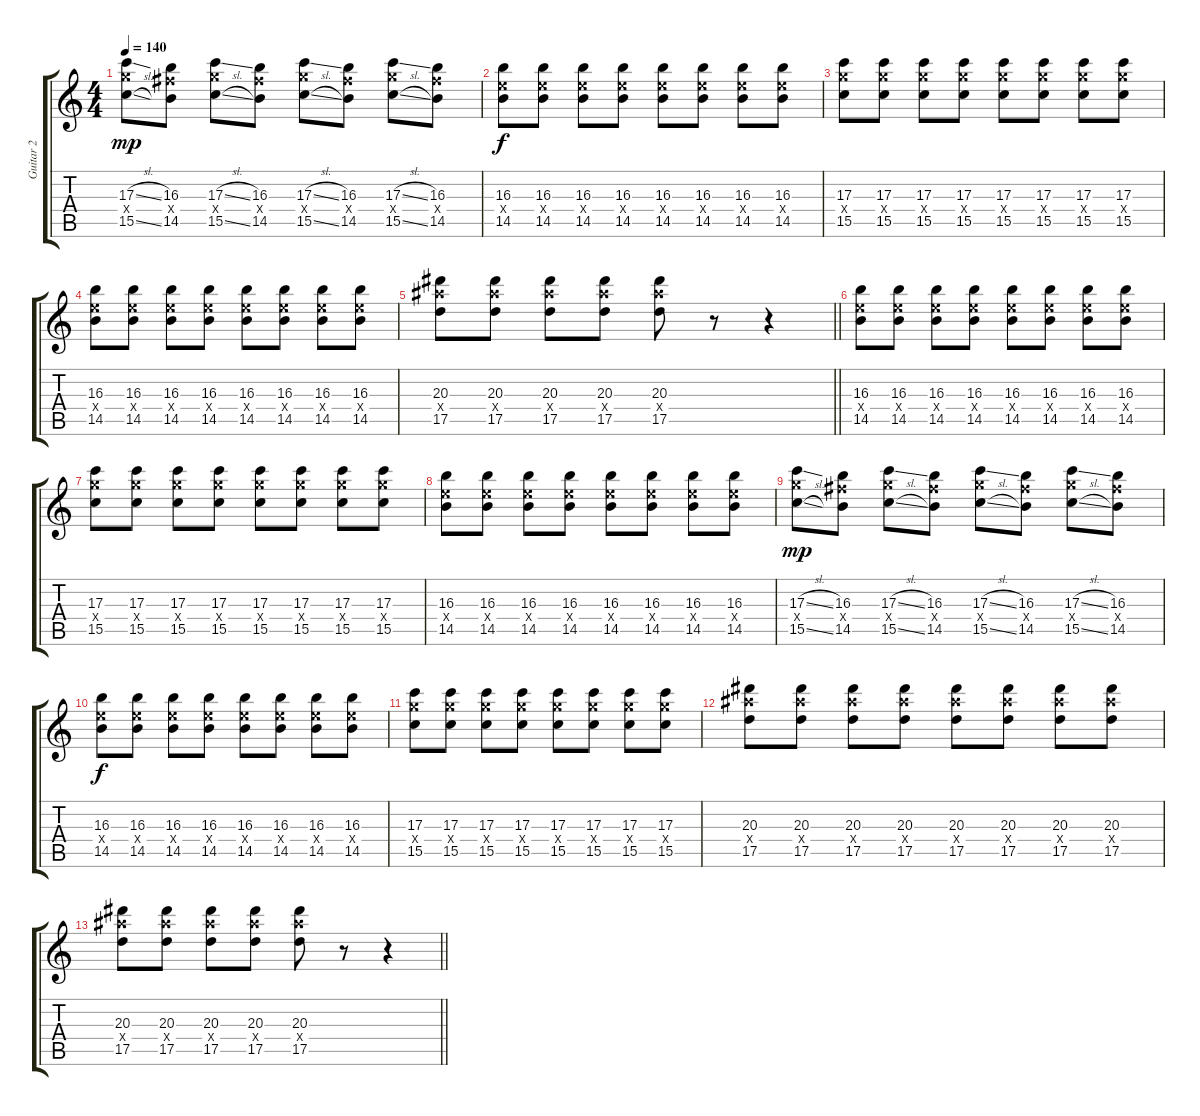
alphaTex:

\track ("Guitar 2" "Guitar 2") {instrument overdrivenguitar}
\staff {score tabs}
\tuning (E4 B3 G3 D3 A2 E2) {hide}
\ts (4 4)
\tempo 140
\clef g2
\ks c
(17.3{sl} 17.4{x} 15.5{sl}).8{dy mp} (16.3 16.4{x} 14.5).8 (17.3{sl} 17.4{x} 15.5{sl}).8 (16.3 16.4{x} 14.5).8 (17.3{sl} 17.4{x} 15.5{sl}).8 (16.3 16.4{x} 14.5).8 (17.3{sl} 17.4{x} 15.5{sl}).8 (16.3 16.4{x} 14.5).8 |
(16.3 14.4{x} 14.5).8{dy f} (16.3 14.4{x} 14.5).8 (16.3 14.4{x} 14.5).8 (16.3 14.4{x} 14.5).8 (16.3 14.4{x} 14.5).8 (16.3 14.4{x} 14.5).8 (16.3 14.4{x} 14.5).8 (16.3 14.4{x} 14.5).8 |
(17.3 17.4{x} 15.5).8 (17.3 17.4{x} 15.5).8 (17.3 17.4{x} 15.5).8 (17.3 17.4{x} 15.5).8 (17.3 17.4{x} 15.5).8 (17.3 17.4{x} 15.5).8 (17.3 17.4{x} 15.5).8 (17.3 17.4{x} 15.5).8 |
(16.3 14.4{x} 14.5).8 (16.3 14.4{x} 14.5).8 (16.3 14.4{x} 14.5).8 (16.3 14.4{x} 14.5).8 (16.3 14.4{x} 14.5).8 (16.3 14.4{x} 14.5).8 (16.3 14.4{x} 14.5).8 (16.3 14.4{x} 14.5).8 |
\barLineRight lightlight
(20.3 20.4{x} 17.5).8 (20.3 20.4{x} 17.5).8 (20.3 20.4{x} 17.5).8 (20.3 20.4{x} 17.5).8 (20.3 20.4{x} 17.5).8 r.8 r.4 |
(16.3 14.4{x} 14.5).8 (16.3 14.4{x} 14.5).8 (16.3 14.4{x} 14.5).8 (16.3 14.4{x} 14.5).8 (16.3 14.4{x} 14.5).8 (16.3 14.4{x} 14.5).8 (16.3 14.4{x} 14.5).8 (16.3 14.4{x} 14.5).8 |
(17.3 17.4{x} 15.5).8 (17.3 17.4{x} 15.5).8 (17.3 17.4{x} 15.5).8 (17.3 17.4{x} 15.5).8 (17.3 17.4{x} 15.5).8 (17.3 17.4{x} 15.5).8 (17.3 17.4{x} 15.5).8 (17.3 17.4{x} 15.5).8 |
(16.3 14.4{x} 14.5).8 (16.3 14.4{x} 14.5).8 (16.3 14.4{x} 14.5).8 (16.3 14.4{x} 14.5).8 (16.3 14.4{x} 14.5).8 (16.3 14.4{x} 14.5).8 (16.3 14.4{x} 14.5).8 (16.3 14.4{x} 14.5).8 |
(17.3{sl} 17.4{x} 15.5{sl}).8{dy mp} (16.3 16.4{x} 14.5).8 (17.3{sl} 17.4{x} 15.5{sl}).8 (16.3 16.4{x} 14.5).8 (17.3{sl} 17.4{x} 15.5{sl}).8 (16.3 16.4{x} 14.5).8 (17.3{sl} 17.4{x} 15.5{sl}).8 (16.3 16.4{x} 14.5).8 |
(16.3 14.4{x} 14.5).8{dy f} (16.3 14.4{x} 14.5).8 (16.3 14.4{x} 14.5).8 (16.3 14.4{x} 14.5).8 (16.3 14.4{x} 14.5).8 (16.3 14.4{x} 14.5).8 (16.3 14.4{x} 14.5).8 (16.3 14.4{x} 14.5).8 |
(17.3 17.4{x} 15.5).8 (17.3 17.4{x} 15.5).8 (17.3 17.4{x} 15.5).8 (17.3 17.4{x} 15.5).8 (17.3 17.4{x} 15.5).8 (17.3 17.4{x} 15.5).8 (17.3 17.4{x} 15.5).8 (17.3 17.4{x} 15.5).8 |
(20.3 20.4{x} 17.5).8 (20.3 20.4{x} 17.5).8 (20.3 20.4{x} 17.5).8 (20.3 20.4{x} 17.5).8 (20.3 20.4{x} 17.5).8 (20.3 20.4{x} 17.5).8 (20.3 20.4{x} 17.5).8 (20.3 20.4{x} 17.5).8 |
\barLineRight lightlight
(20.3 20.4{x} 17.5).8 (20.3 20.4{x} 17.5).8 (20.3 20.4{x} 17.5).8 (20.3 20.4{x} 17.5).8 (20.3 20.4{x} 17.5).8 r.8 r.4
